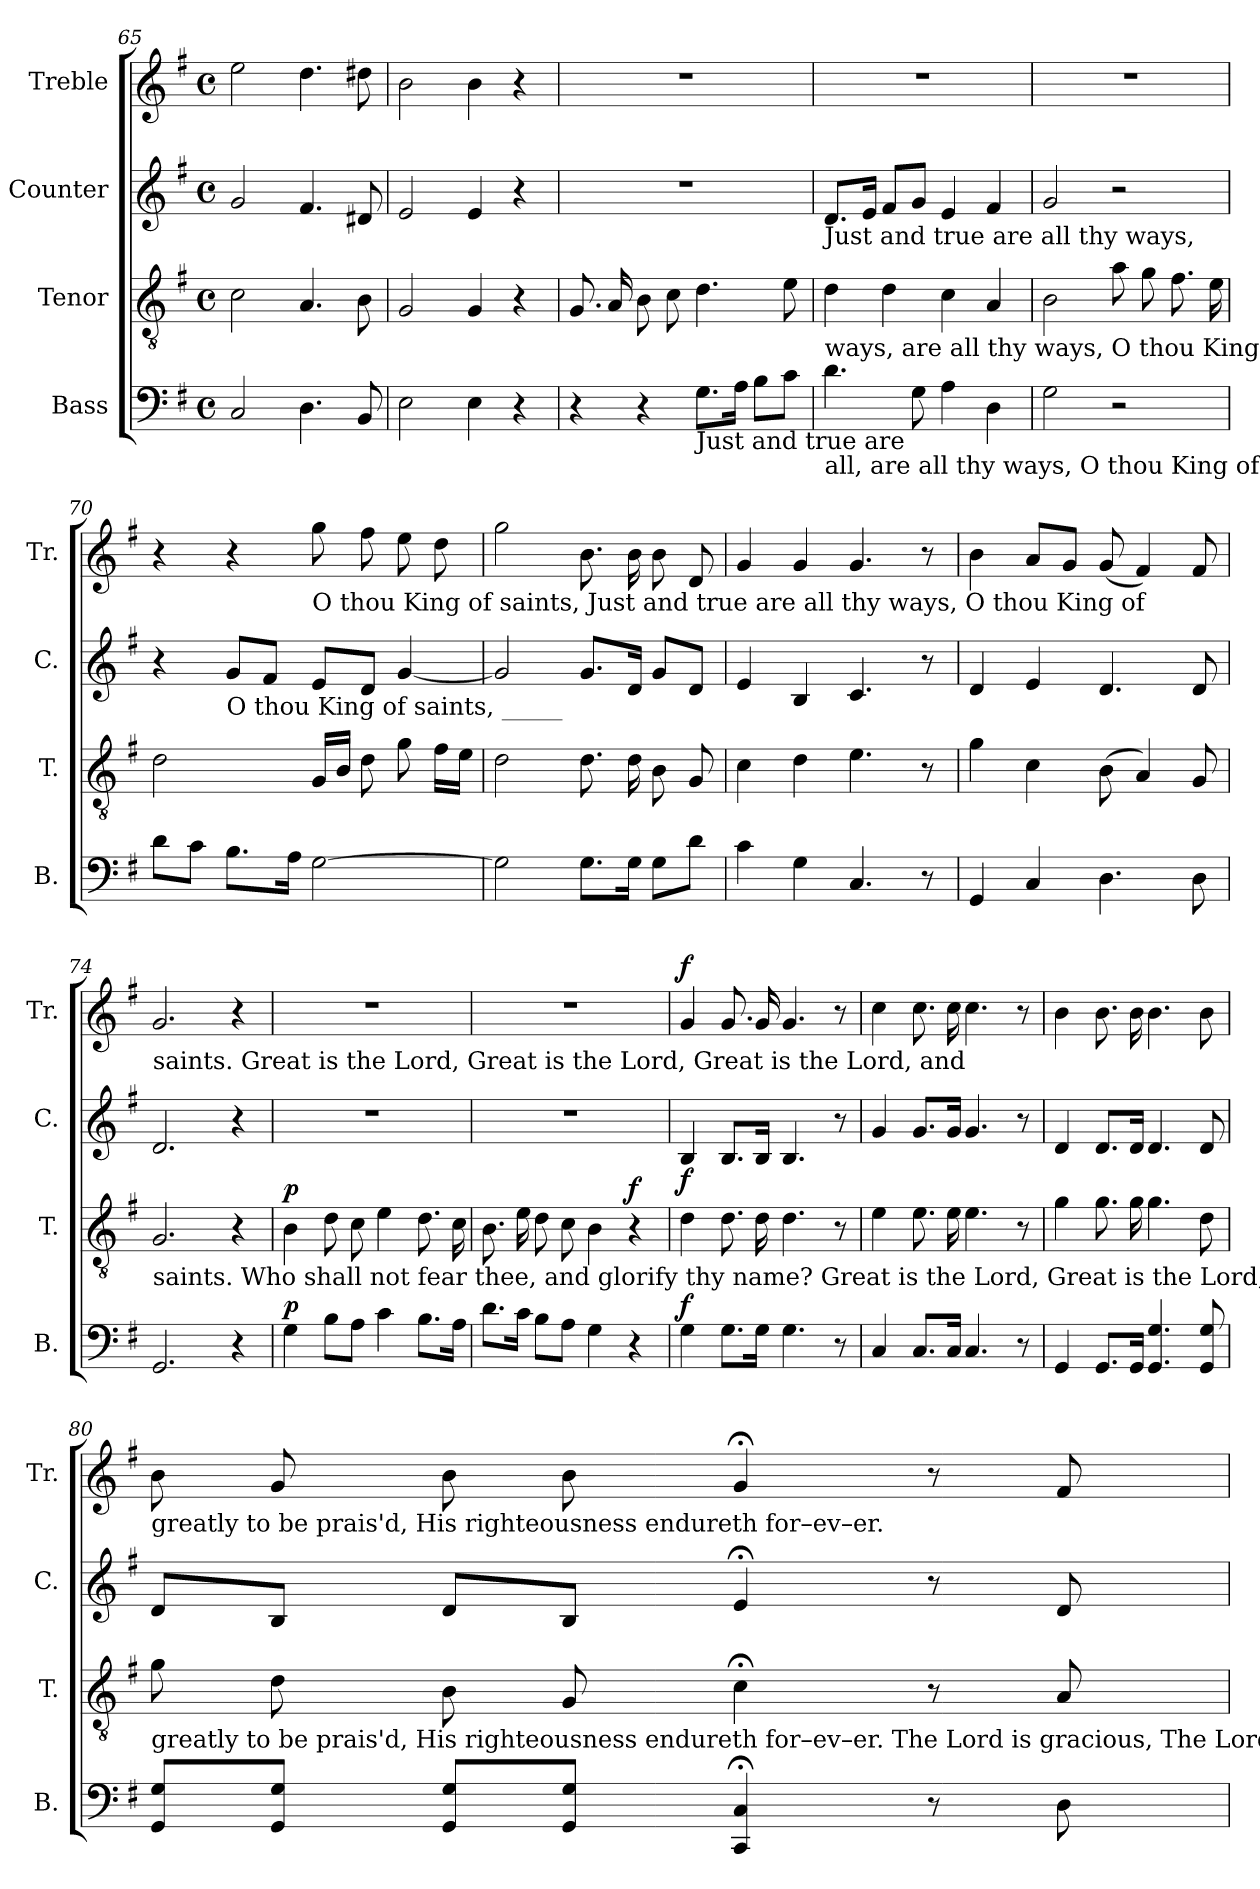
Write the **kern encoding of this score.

**kern	**dynam	**kern	**dynam	**kern	**dynam	**kern	**dynam
*part4	*part4	*part3	*part3	*part2	*part2	*part1	*part1
*staff4	*staff4	*staff3	*staff3	*staff2	*staff2	*staff1	*staff1
*I"Bass	*	*I"Tenor	*	*I"Counter	*	*I"Treble	*
*I'B.	*	*I'T.	*	*I'C.	*	*I'Tr.	*
*clefF4	*	*clefGv2	*	*clefG2	*	*clefG2	*
*k[f#]	*	*k[f#]	*	*k[f#]	*	*k[f#]	*
*M4/4	*	*M4/4	*	*M4/4	*	*M4/4	*
*met(c)	*	*met(c)	*	*met(c)	*	*met(c)	*
=65	=65	=65	=65	=65	=65	=65	=65
2C/	.	2c\	.	2g/	.	2ee\	.
4.D\	.	4.A/	.	4.f#/	.	4.dd\	.
8BB/	.	8B\	.	8d#X/	.	8dd#X\	.
=66	=66	=66	=66	=66	=66	=66	=66
2E\	.	2G/	.	2e/	.	2b\	.
4E\	.	4G/	.	4e/	.	4b\	.
4r	.	4r	.	4r	.	4r	.
=67	=67	=67	=67	=67	=67	=67	=67
4r	.	8.G/	.	1r	.	1r	.
.	.	16A/	.	.	.	.	.
4r	.	8B\	.	.	.	.	.
.	.	8c\	.	.	.	.	.
!LO:TX:b:t=Just and true are	!	!	!	!	!	!	!
8.G\L	.	4.d\	.	.	.	.	.
16A\Jk	.	.	.	.	.	.	.
8B\L	.	.	.	.	.	.	.
8c\J	.	8e\	.	.	.	.	.
!!LO:PB:g=z
=68	=68	=68	=68	=68	=68	=68	=68
!	!	!	!	!LO:TX:b:t=Just and true are all thy ways,	!	!	!
!	!	!LO:TX:b:t=ways,     are        all  thy ways, O thou King of saints,             O thou King of saints,,  Just and true are all thy ways,        O   thou  King    of	!	!	!	!	!
!LO:TX:b:t=all,                 are all  thy  ways,                         O  thou King of  saints, ________________	!	!	!	!	!	!	!
4.d\	.	4d\	.	8.d/L	.	1r	.
.	.	.	.	16e/Jk	.	.	.
.	.	4d\	.	8f#/L	.	.	.
8G\	.	.	.	8g/J	.	.	.
4A\	.	4c\	.	4e/	.	.	.
4D\	.	4A/	.	4f#/	.	.	.
=69	=69	=69	=69	=69	=69	=69	=69
2G\	.	2B\	.	2g/	.	1r	.
2r	.	8a\	.	2r	.	.	.
.	.	8g\	.	.	.	.	.
.	.	8.f#\	.	.	.	.	.
.	.	16e\	.	.	.	.	.
=70	=70	=70	=70	=70	=70	=70	=70
8d\L	.	2d\	.	4r	.	4r	.
8c\J	.	.	.	.	.	.	.
!	!	!	!	!LO:TX:b:t=O thou King  of   saints, _____	!	!	!
8.B\L	.	.	.	8g/L	.	4r	.
.	.	.	.	8f#/J	.	.	.
16A\Jk	.	.	.	.	.	.	.
!	!	!	!	!	!	!LO:TX:b:t=O thou King  of   saints,  Just and true are all thy ways,      O     thou  King    of	!
[2G\	.	16G/LL	.	8e/L	.	8gg\	.
.	.	16B/JJ	.	.	.	.	.
.	.	8d\	.	8d/J	.	8ff#\	.
.	.	8g\	.	[4g/	.	8ee\	.
.	.	16f#\LL	.	.	.	8dd\	.
.	.	16e\JJ	.	.	.	.	.
=71	=71	=71	=71	=71	=71	=71	=71
2G\]	.	2d\	.	2g/]	.	2gg\	.
8.G\L	.	8.d\	.	8.g/L	.	8.b\	.
16G\Jk	.	16d\	.	16d/Jk	.	16b\	.
8G\L	.	8B\	.	8g/L	.	8b\	.
8d\J	.	8G/	.	8d/J	.	8d/	.
=72	=72	=72	=72	=72	=72	=72	=72
4c\	.	4c\	.	4e/	.	4g/	.
4G\	.	4d\	.	4B/	.	4g/	.
4.C/	.	4.e\	.	4.c/	.	4.g/	.
8r	.	8r	.	8r	.	8r	.
=73	=73	=73	=73	=73	=73	=73	=73
4GG/	.	4g\	.	4d/	.	4b\	.
4C/	.	4c\	.	4e/	.	8a/L	.
.	.	.	.	.	.	8g/J	.
4.D\	.	(8B\	.	4.d/	.	(8g/	.
.	.	4A/)	.	.	.	4f#/)	.
8D\	.	8G/	.	8d/	.	8f#/	.
!!LO:LB:g=z
=74	=74	=74	=74	=74	=74	=74	=74
!	!	!	!	!	!	!LO:TX:b:t=saints.                                                                                                           Great is  the   Lord,            Great is the Lord,        Great  is  the  Lord,  and	!
!	!	!LO:TX:b:t=saints.        Who shall not fear thee, and glorify thy name?            Great is   the   Lord,           Great is the Lord,         Great  is  the  Lord, and	!	!	!	!	!
2.GG/	.	2.G/	.	2.d/	.	2.g/	.
4r	.	4r	.	4r	.	4r	.
=75	=75	=75	=75	=75	=75	=75	=75
!	!LO:DY:a	!	!LO:DY:a	!	!	!	!
4G\	p	4B\	p	1r	.	1r	.
8B\L	.	8d\	.	.	.	.	.
8A\J	.	8c\	.	.	.	.	.
4c\	.	4e\	.	.	.	.	.
8.B\L	.	8.d\	.	.	.	.	.
16A\Jk	.	16c\	.	.	.	.	.
=76	=76	=76	=76	=76	=76	=76	=76
8.d\L	.	8.B\	.	1r	.	1r	.
16c\Jk	.	16e\	.	.	.	.	.
8B\L	.	8d\	.	.	.	.	.
8A\J	.	8c\	.	.	.	.	.
4G\	.	4B\	.	.	.	.	.
!	!	!	!LO:DY:a	!	!	!	!
4r	.	4r	f	.	.	.	.
=77	=77	=77	=77	=77	=77	=77	=77
!	!LO:DY:a	!	!	!	!LO:DY:b	!	!LO:DY:a
4G\	f	4d\	.	4B/	f	4g/	f
8.G\L	.	8.d\	.	8.B/L	.	8.g/	.
16G\Jk	.	16d\	.	16B/Jk	.	16g/	.
4.G\	.	4.d\	.	4.B/	.	4.g/	.
8r	.	8r	.	8r	.	8r	.
=78	=78	=78	=78	=78	=78	=78	=78
4C/	.	4e\	.	4g/	.	4cc\	.
8.C/L	.	8.e\	.	8.g/L	.	8.cc\	.
16C/Jk	.	16e\	.	16g/Jk	.	16cc\	.
4.C/	.	4.e\	.	4.g/	.	4.cc\	.
8r	.	8r	.	8r	.	8r	.
=79	=79	=79	=79	=79	=79	=79	=79
4GG/	.	4g\	.	4d/	.	4b\	.
8.GG/L	.	8.g\	.	8.d/L	.	8.b\	.
16GG/Jk	.	16g\	.	16d/Jk	.	16b\	.
4.GG/ 4.G/	.	4.g\	.	4.d/	.	4.b\	.
8GG/ 8G/	.	8d\	.	8d/	.	8b\	.
!!LO:LB:g=z
=80	=80	=80	=80	=80	=80	=80	=80
!	!	!	!	!	!	!LO:TX:b:t=greatly to be prais'd,  His  righteousness endureth  for–ev–er.	!
!	!	!LO:TX:b:t=greatly to be prais'd,  His  righteousness endureth  for–ev–er.         The Lord is gracious,  The Lord is gracious,  And full of compassion,	!	!	!	!	!
8GG/ 8G/L	.	8g\	.	8d/L	.	8b\	.
8GG/ 8G/J	.	8d\	.	8B/J	.	8g/	.
8GG/ 8G/L	.	8B\	.	8d/L	.	8b\	.
8GG/ 8G/J	.	8G/	.	8B/J	.	8b\	.
4CC/;< 4C/;<	.	4c;<\	.	4e;</	.	4g;</	.
8r	.	8r	.	8r	.	8r	.
8D\	.	8A/	.	8d/	.	8f#/	.
=	=	=	=	=	=	=	=
*-	*-	*-	*-	*-	*-	*-	*-
